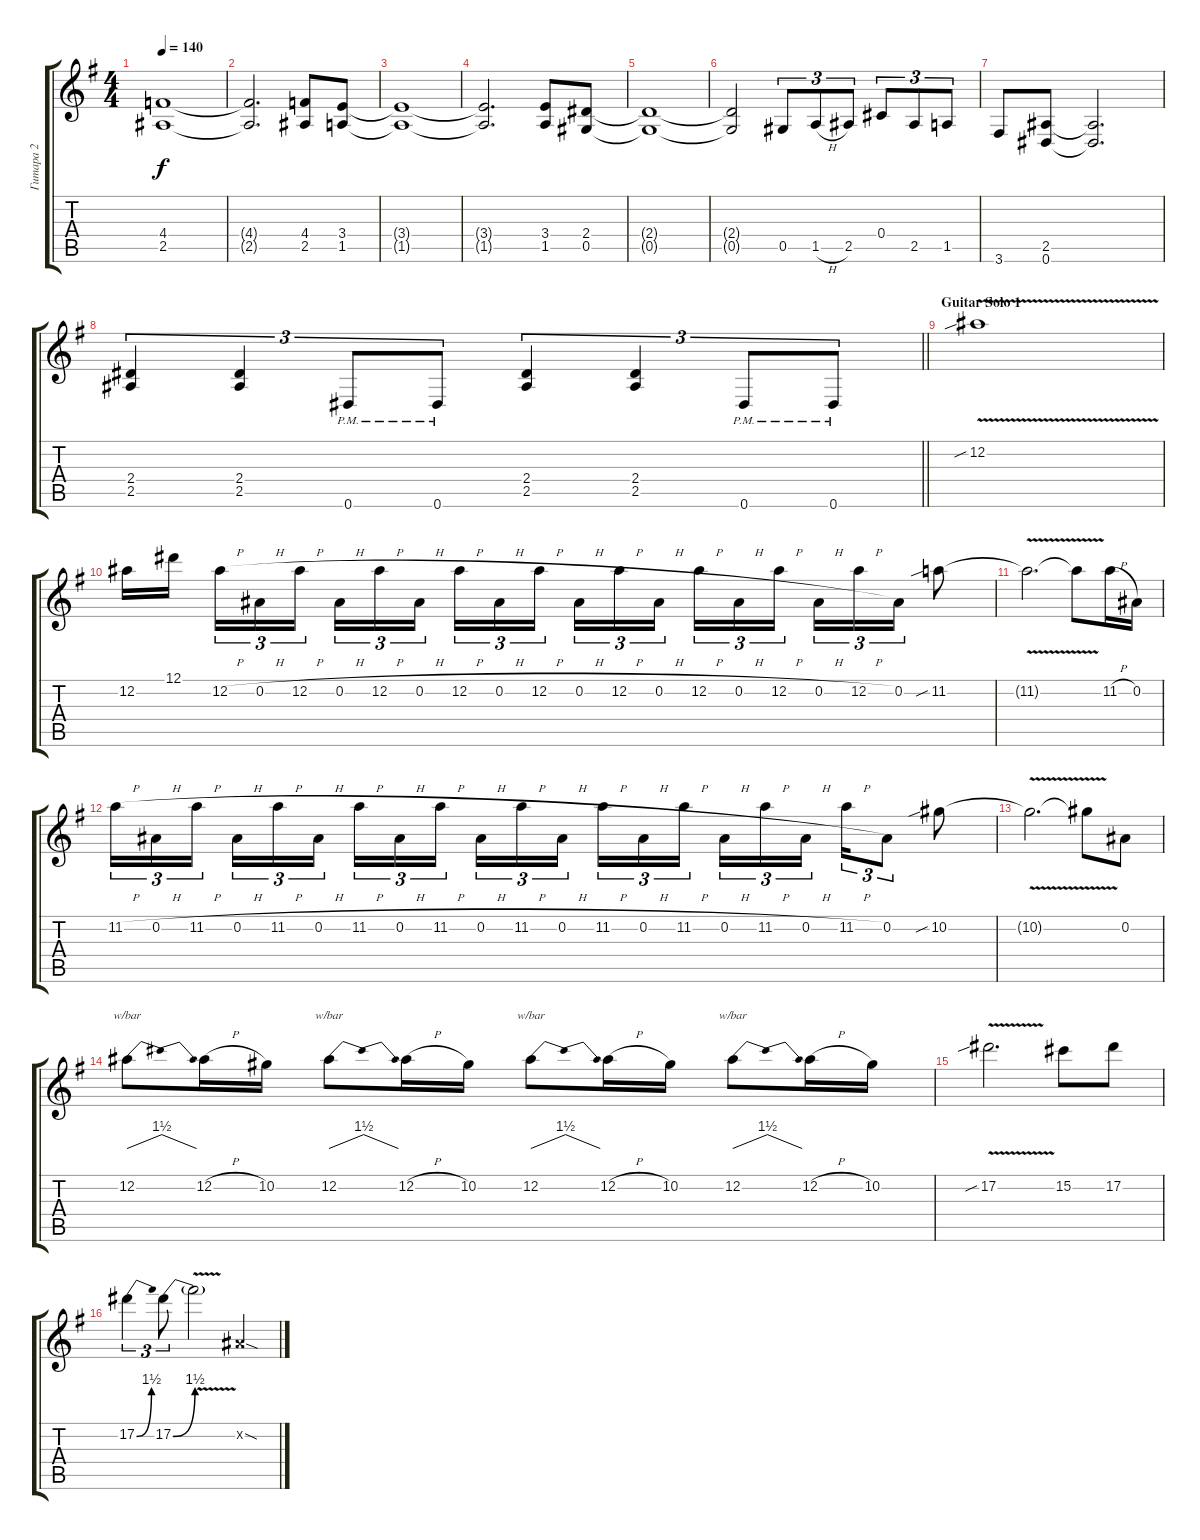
\track ("Гитара 2" "Гитара 2") {instrument distortionguitar}
\staff {score tabs}
\tuning (Eb4 Bb3 Gb3 Db3 Ab2 Eb2) {hide}
\ts (4 4)
\tempo 140
\clef g2
\ks eminor
(4.4 2.5).1{dy f} |
(4.4{t} 2.5{t}).2{d} (4.4 2.5).8 (3.4 1.5).8 |
(3.4{t} 1.5{t}).1 |
(3.4{t} 1.5{t}).2{d} (3.4 1.5).8 (2.4 0.5).8 |
(2.4{t} 0.5{t}).1 |
(2.4{t} 0.5{t}).2 0.5.8{tu (3 2)} 1.5{h}.8{tu (3 2)} 2.5.8{tu (3 2)} 0.4.8{tu (3 2)} 2.5.8{tu (3 2)} 1.5.8{tu (3 2)} |
3.6.8 (2.5 0.6).8 (2.5{t} 0.6{t}).2{d} |
\barLineRight lightlight
(2.4 2.5).4{tu (3 2)} (2.4 2.5).4{tu (3 2)} 0.6{pm}.8{tu (3 2)} 0.6{pm}.8{tu (3 2)} (2.4 2.5).4{tu (3 2)} (2.4 2.5).4{tu (3 2)} 0.6{pm}.8{tu (3 2)} 0.6{pm}.8{tu (3 2)} |
\section ("" "Guitar Solo 1")
12.2{v sib}.1{volume 10} |
12.2.16 12.1.16{beam splitsecondary} 12.2{h}.16{tu (3 2)} 0.2{h}.16{tu (3 2)} 12.2{h}.16{tu (3 2)} 0.2{h}.16{tu (3 2)} 12.2{h}.16{tu (3 2)} 0.2{h}.16{tu (3 2) beam splitsecondary} 12.2{h}.16{tu (3 2)} 0.2{h}.16{tu (3 2)} 12.2{h}.16{tu (3 2)} 0.2{h}.16{tu (3 2)} 12.2{h}.16{tu (3 2)} 0.2{h}.16{tu (3 2) beam splitsecondary} 12.2{h}.16{tu (3 2)} 0.2{h}.16{tu (3 2)} 12.2{h}.16{tu (3 2)} 0.2{h}.16{tu (3 2)} 12.2{h}.16{tu (3 2)} 0.2.16{tu (3 2)} 11.2{sib}.8 |
11.2{v t}.2{d} 11.2{t}.8 11.2{h}.16 0.2.16 |
11.2{h}.16{tu (3 2)} 0.2{h}.16{tu (3 2)} 11.2{h}.16{tu (3 2) beam splitsecondary} 0.2{h}.16{tu (3 2)} 11.2{h}.16{tu (3 2)} 0.2{h}.16{tu (3 2)} 11.2{h}.16{tu (3 2)} 0.2{h}.16{tu (3 2)} 11.2{h}.16{tu (3 2) beam splitsecondary} 0.2{h}.16{tu (3 2)} 11.2{h}.16{tu (3 2)} 0.2{h}.16{tu (3 2)} 11.2{h}.16{tu (3 2)} 0.2{h}.16{tu (3 2)} 11.2{h}.16{tu (3 2) beam splitsecondary} 0.2{h}.16{tu (3 2)} 11.2{h}.16{tu (3 2)} 0.2{h}.16{tu (3 2)} 11.2{h}.16{tu (3 2)} 0.2.8{tu (3 2)} 10.2{sib}.8 |
10.2{v t}.2{d} 10.2{t}.8 0.2.8 |
12.2.8{tbe (dip default 0 0 30 6 45 6 60 0)} 12.2{h}.16 10.2.16 12.2.8{tbe (dip default 0 0 30 6 45 6 60 0)} 12.2{h}.16 10.2.16 12.2.8{tbe (dip default 0 0 30 6 45 6 60 0)} 12.2{h}.16 10.2.16 12.2.8{tbe (dip default 0 0 30 6 45 6 60 0)} 12.2{h}.16 10.2.16 |
17.2{v sib}.2{d} 15.2.8 17.2.8 |
17.2{be (bend 0 0 60 6)}.4{tu (3 2)} 17.2{be (bend 0 0 60 6)}.8{tu (3 2)} 17.2{v t}.2 0.2{sod x}.4
